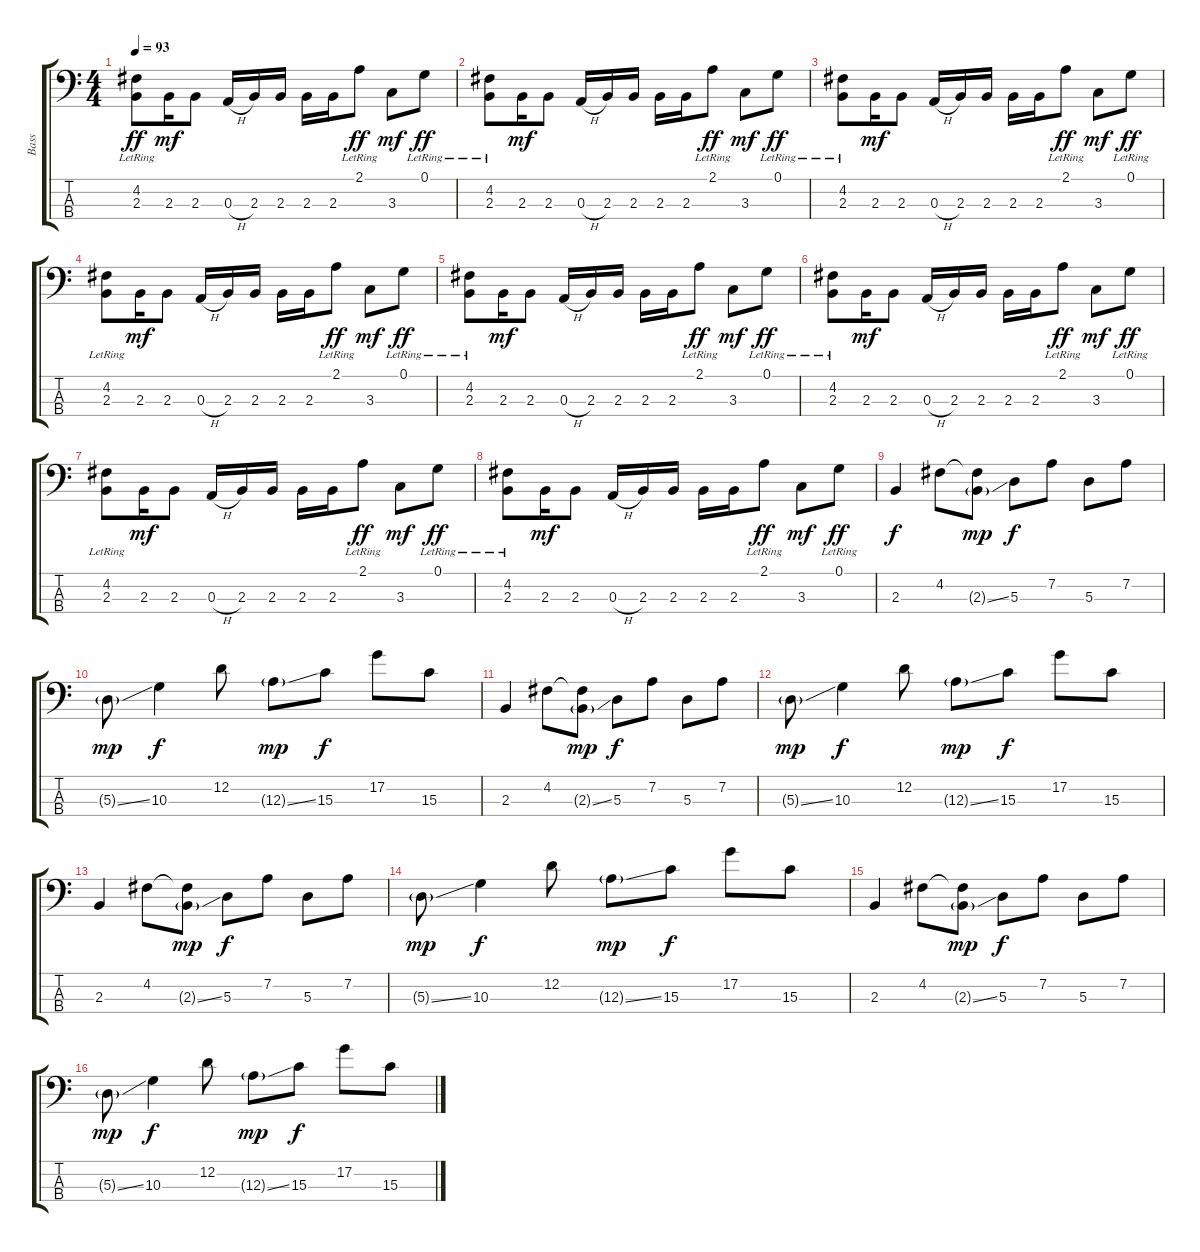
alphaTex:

\track ("Bass" "Bass") {instrument electricbasspick}
\staff {score tabs}
\tuning (G2 D2 A1 D1) {hide}
\ts (4 4)
\tempo 93
\clef f4
\ks c
(4.2{lr} 2.3{lr}).8{dy ff} 2.3.16{dy mf} 2.3.8 0.3{h}.16 2.3.16 2.3.16 2.3.16 2.3.16 2.1{lr}.8{dy ff} 3.3.8{dy mf} 0.1{lr}.8{dy ff} |
(4.2{lr} 2.3{lr}).8 2.3.16{dy mf} 2.3.8 0.3{h}.16 2.3.16 2.3.16 2.3.16 2.3.16 2.1{lr}.8{dy ff} 3.3.8{dy mf} 0.1{lr}.8{dy ff} |
(4.2{lr} 2.3{lr}).8 2.3.16{dy mf} 2.3.8 0.3{h}.16 2.3.16 2.3.16 2.3.16 2.3.16 2.1{lr}.8{dy ff} 3.3.8{dy mf} 0.1{lr}.8{dy ff} |
(4.2{lr} 2.3{lr}).8 2.3.16{dy mf} 2.3.8 0.3{h}.16 2.3.16 2.3.16 2.3.16 2.3.16 2.1{lr}.8{dy ff} 3.3.8{dy mf} 0.1{lr}.8{dy ff} |
(4.2{lr} 2.3{lr}).8 2.3.16{dy mf} 2.3.8 0.3{h}.16 2.3.16 2.3.16 2.3.16 2.3.16 2.1{lr}.8{dy ff} 3.3.8{dy mf} 0.1{lr}.8{dy ff} |
(4.2{lr} 2.3{lr}).8 2.3.16{dy mf} 2.3.8 0.3{h}.16 2.3.16 2.3.16 2.3.16 2.3.16 2.1{lr}.8{dy ff} 3.3.8{dy mf} 0.1{lr}.8{dy ff} |
(4.2{lr} 2.3{lr}).8 2.3.16{dy mf} 2.3.8 0.3{h}.16 2.3.16 2.3.16 2.3.16 2.3.16 2.1{lr}.8{dy ff} 3.3.8{dy mf} 0.1{lr}.8{dy ff} |
(4.2{lr} 2.3{lr}).8 2.3.16{dy mf} 2.3.8 0.3{h}.16 2.3.16 2.3.16 2.3.16 2.3.16 2.1{lr}.8{dy ff} 3.3.8{dy mf} 0.1{lr}.8{dy ff} |
2.3.4{dy f} 4.2.8 (4.2{t} 2.3{ss g}).8{dy mp} 5.3.8{dy f} 7.2.8 5.3.8 7.2.8 |
5.3{ss g}.8{dy mp} 10.3.4{dy f} 12.2.8 12.3{ss g}.8{dy mp} 15.3.8{dy f} 17.2.8 15.3.8 |
2.3.4 4.2.8 (4.2{t} 2.3{ss g}).8{dy mp} 5.3.8{dy f} 7.2.8 5.3.8 7.2.8 |
5.3{ss g}.8{dy mp} 10.3.4{dy f} 12.2.8 12.3{ss g}.8{dy mp} 15.3.8{dy f} 17.2.8 15.3.8 |
2.3.4 4.2.8 (4.2{t} 2.3{ss g}).8{dy mp} 5.3.8{dy f} 7.2.8 5.3.8 7.2.8 |
5.3{ss g}.8{dy mp} 10.3.4{dy f} 12.2.8 12.3{ss g}.8{dy mp} 15.3.8{dy f} 17.2.8 15.3.8 |
2.3.4 4.2.8 (4.2{t} 2.3{ss g}).8{dy mp} 5.3.8{dy f} 7.2.8 5.3.8 7.2.8 |
5.3{ss g}.8{dy mp} 10.3.4{dy f} 12.2.8 12.3{ss g}.8{dy mp} 15.3.8{dy f} 17.2.8 15.3.8
